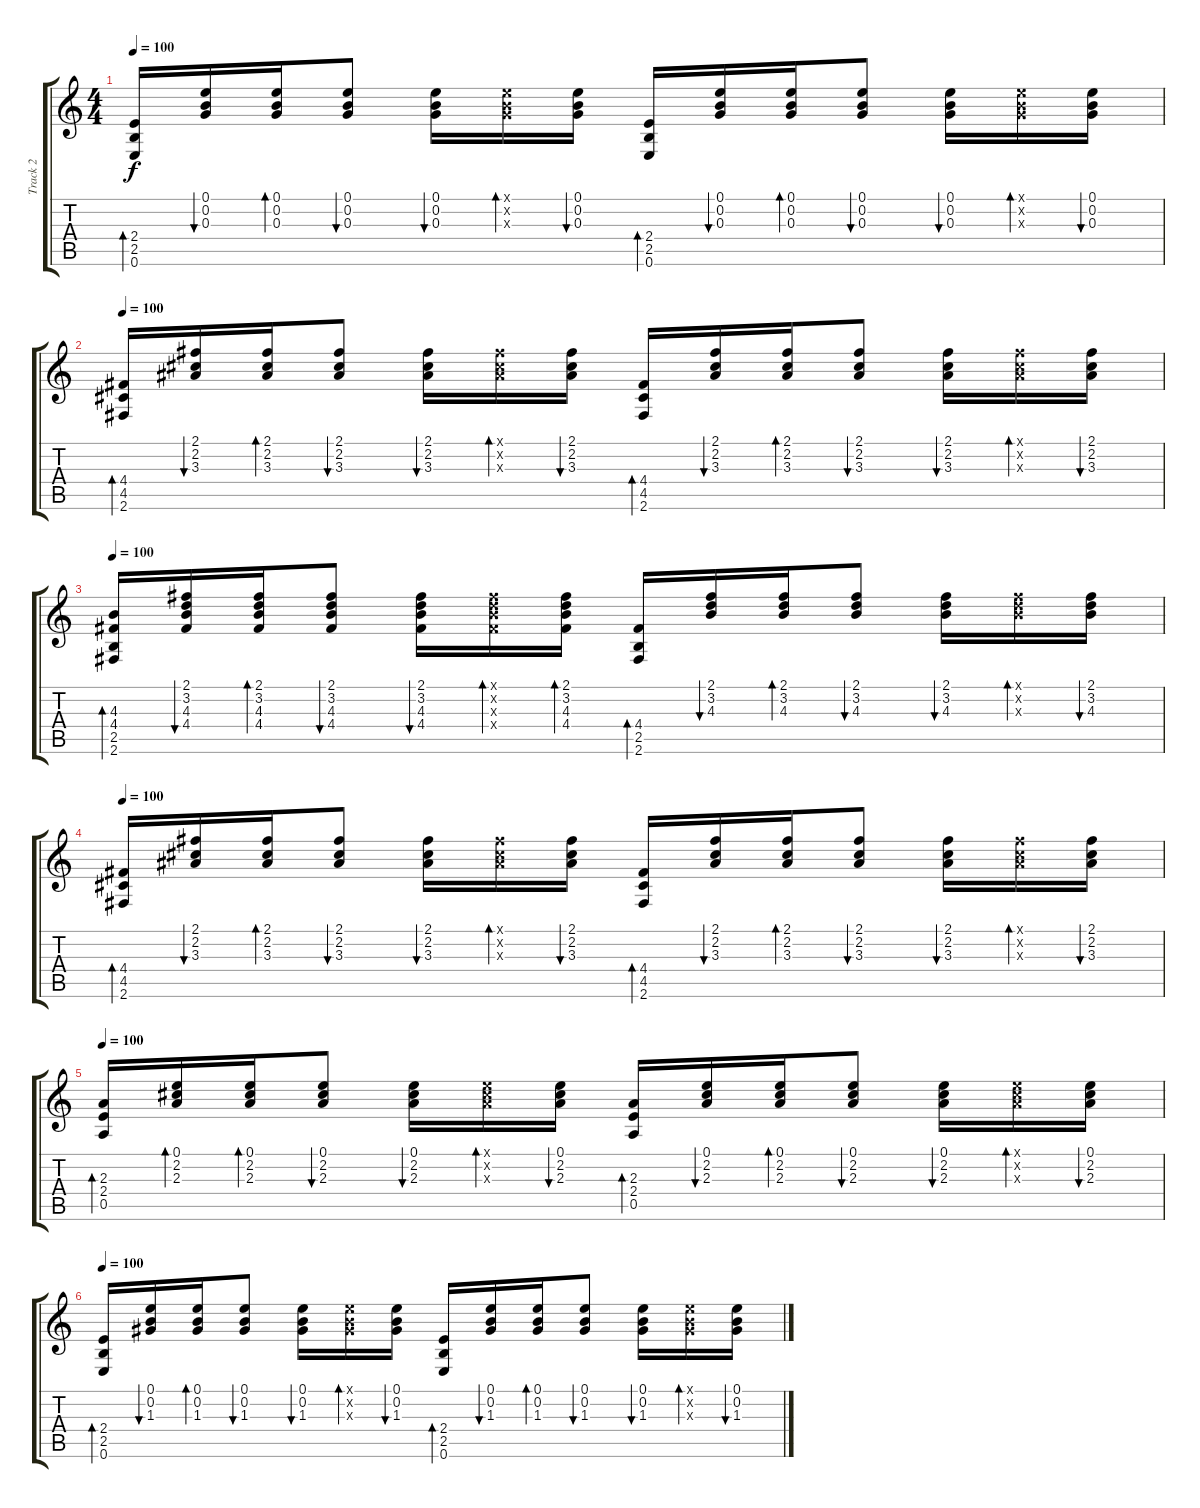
\track ("Track 2" "Track 2") {instrument acousticguitarnylon}
\staff {score tabs}
\tuning (E4 B3 G3 D3 A2 E2) {hide}
\ts (4 4)
\tempo 100
\clef g2
\ks c
(2.4 2.5 0.6).16{bd 60 dy f} (0.1 0.2 0.3).16{bu 60} (0.1 0.2 0.3).16{bd 60} (0.1 0.2 0.3).8{bu 60} (0.1 0.2 0.3).16{bu 60} (0.1{x} 0.2{x} 0.3{x}).16{bd 60} (0.1 0.2 0.3).16{bu 60} (2.4 2.5 0.6).16{bd 60} (0.1 0.2 0.3).16{bu 60} (0.1 0.2 0.3).16{bd 60} (0.1 0.2 0.3).8{bu 60} (0.1 0.2 0.3).16{bu 60} (0.1{x} 0.2{x} 0.3{x}).16{bd 60} (0.1 0.2 0.3).16{bu 60} |
\tempo 100
(4.4 4.5 2.6).16{bd 60} (2.1 2.2 3.3).16{bu 60} (2.1 2.2 3.3).16{bd 60} (2.1 2.2 3.3).8{bu 60} (2.1 2.2 3.3).16{bu 60} (2.1{x} 2.2{x} 3.3{x}).16{bd 60} (2.1 2.2 3.3).16{bu 60} (4.4 4.5 2.6).16{bd 60} (2.1 2.2 3.3).16{bu 60} (2.1 2.2 3.3).16{bd 60} (2.1 2.2 3.3).8{bu 60} (2.1 2.2 3.3).16{bu 60} (2.1{x} 2.2{x} 3.3{x}).16{bd 60} (2.1 2.2 3.3).16{bu 60} |
\tempo 100
(4.3 4.4 2.5 2.6).16{bd 60} (2.1 3.2 4.3 4.4).16{bu 60} (2.1 3.2 4.3 4.4).16{bd 60} (2.1 3.2 4.3 4.4).8{bu 60} (2.1 3.2 4.3 4.4).16{bu 60} (2.1{x} 3.2{x} 4.3{x} 4.4{x}).16{bd 60} (2.1 3.2 4.3 4.4).16{bd 60} (4.4 2.5 2.6).16{bd 60} (2.1 3.2 4.3).16{bu 60} (2.1 3.2 4.3).16{bd 60} (2.1 3.2 4.3).8{bu 60} (2.1 3.2 4.3).16{bu 60} (2.1{x} 3.2{x} 4.3{x}).16{bd 60} (2.1 3.2 4.3).16{bu 60} |
\tempo 100
(4.4 4.5 2.6).16{bd 60} (2.1 2.2 3.3).16{bu 60} (2.1 2.2 3.3).16{bd 60} (2.1 2.2 3.3).8{bu 60} (2.1 2.2 3.3).16{bu 60} (2.1{x} 2.2{x} 3.3{x}).16{bd 60} (2.1 2.2 3.3).16{bu 60} (4.4 4.5 2.6).16{bd 60} (2.1 2.2 3.3).16{bu 60} (2.1 2.2 3.3).16{bd 60} (2.1 2.2 3.3).8{bu 60} (2.1 2.2 3.3).16{bu 60} (2.1{x} 2.2{x} 3.3{x}).16{bd 60} (2.1 2.2 3.3).16{bu 60} |
\tempo 100
(2.3 2.4 0.5).16{bd 60} (0.1 2.2 2.3).16{bd 60} (0.1 2.2 2.3).16{bd 60} (0.1 2.2 2.3).8{bu 60} (0.1 2.2 2.3).16{bu 60} (0.1{x} 2.2{x} 2.3{x}).16{bd 60} (0.1 2.2 2.3).16{bu 60} (2.3 2.4 0.5).16{bd 60} (0.1 2.2 2.3).16{bu 60} (0.1 2.2 2.3).16{bd 60} (0.1 2.2 2.3).8{bu 60} (0.1 2.2 2.3).16{bu 60} (0.1{x} 2.2{x} 2.3{x}).16{bd 60} (0.1 2.2 2.3).16{bu 60} |
\tempo 100
(2.4 2.5 0.6).16{bd 60} (0.1 0.2 1.3).16{bu 60} (0.1 0.2 1.3).16{bd 60} (0.1 0.2 1.3).8{bu 60} (0.1 0.2 1.3).16{bu 60} (0.1{x} 0.2{x} 1.3{x}).16{bd 60} (0.1 0.2 1.3).16{bu 60} (2.4 2.5 0.6).16{bd 60} (0.1 0.2 1.3).16{bu 60} (0.1 0.2 1.3).16{bd 60} (0.1 0.2 1.3).8{bu 60} (0.1 0.2 1.3).16{bu 60} (0.1{x} 0.2{x} 1.3{x}).16{bd 60} (0.1 0.2 1.3).16{bu 60}
